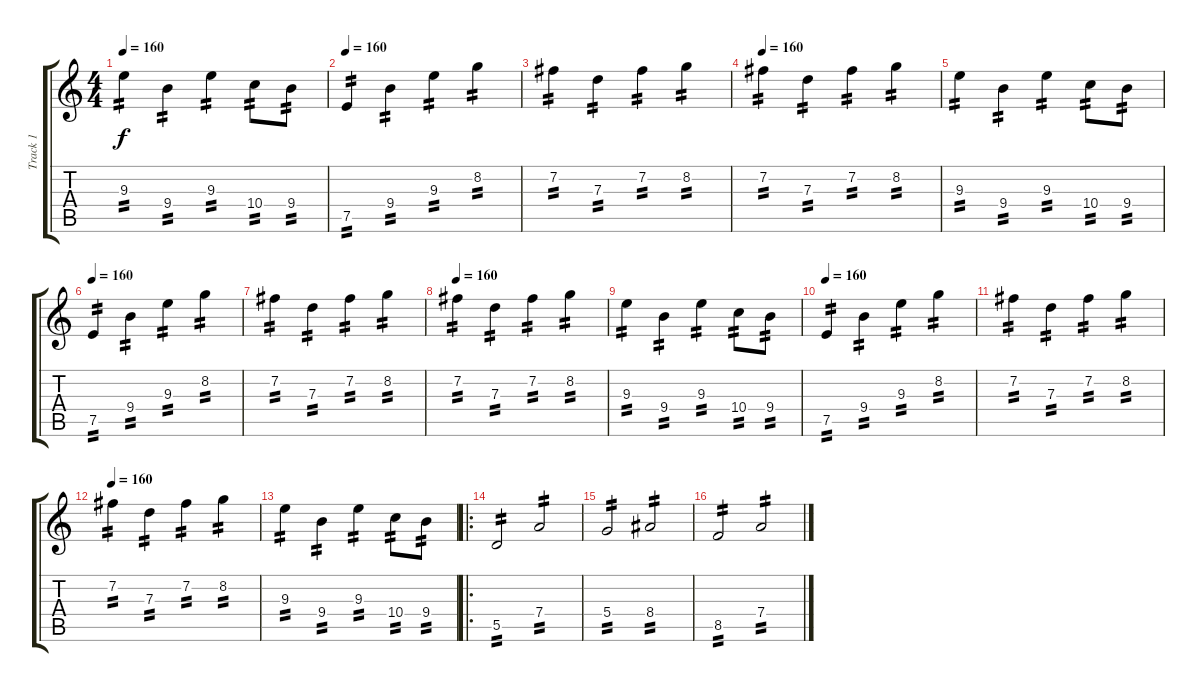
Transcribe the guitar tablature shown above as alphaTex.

\track ("Track 1" "Track 1") {instrument distortionguitar}
\staff {score tabs}
\tuning (E4 B3 G3 D3 A2 E2) {hide}
\ts (4 4)
\tempo 160
\clef g2
\ks c
9.3.4{tp 2 dy f} 9.4.4{tp 2} 9.3.4{tp 2} 10.4.8{tp 2} 9.4.8{tp 2} |
\tempo 160
7.5.4{tp 2} 9.4.4{tp 2} 9.3.4{tp 2} 8.2.4{tp 2} |
7.2.4{tp 2} 7.3.4{tp 2} 7.2.4{tp 2} 8.2.4{tp 2} |
\tempo 160
7.2.4{tp 2} 7.3.4{tp 2} 7.2.4{tp 2} 8.2.4{tp 2} |
9.3.4{tp 2} 9.4.4{tp 2} 9.3.4{tp 2} 10.4.8{tp 2} 9.4.8{tp 2} |
\tempo 160
7.5.4{tp 2} 9.4.4{tp 2} 9.3.4{tp 2} 8.2.4{tp 2} |
7.2.4{tp 2} 7.3.4{tp 2} 7.2.4{tp 2} 8.2.4{tp 2} |
\tempo 160
7.2.4{tp 2} 7.3.4{tp 2} 7.2.4{tp 2} 8.2.4{tp 2} |
9.3.4{tp 2} 9.4.4{tp 2} 9.3.4{tp 2} 10.4.8{tp 2} 9.4.8{tp 2} |
\tempo 160
7.5.4{tp 2} 9.4.4{tp 2} 9.3.4{tp 2} 8.2.4{tp 2} |
7.2.4{tp 2} 7.3.4{tp 2} 7.2.4{tp 2} 8.2.4{tp 2} |
\tempo 160
7.2.4{tp 2} 7.3.4{tp 2} 7.2.4{tp 2} 8.2.4{tp 2} |
9.3.4{tp 2} 9.4.4{tp 2} 9.3.4{tp 2} 10.4.8{tp 2} 9.4.8{tp 2} |
\ro
5.5.2{tp 2} 7.4.2{tp 2} |
5.4.2{tp 2} 8.4.2{tp 2} |
8.5.2{tp 2} 7.4.2{tp 2}
